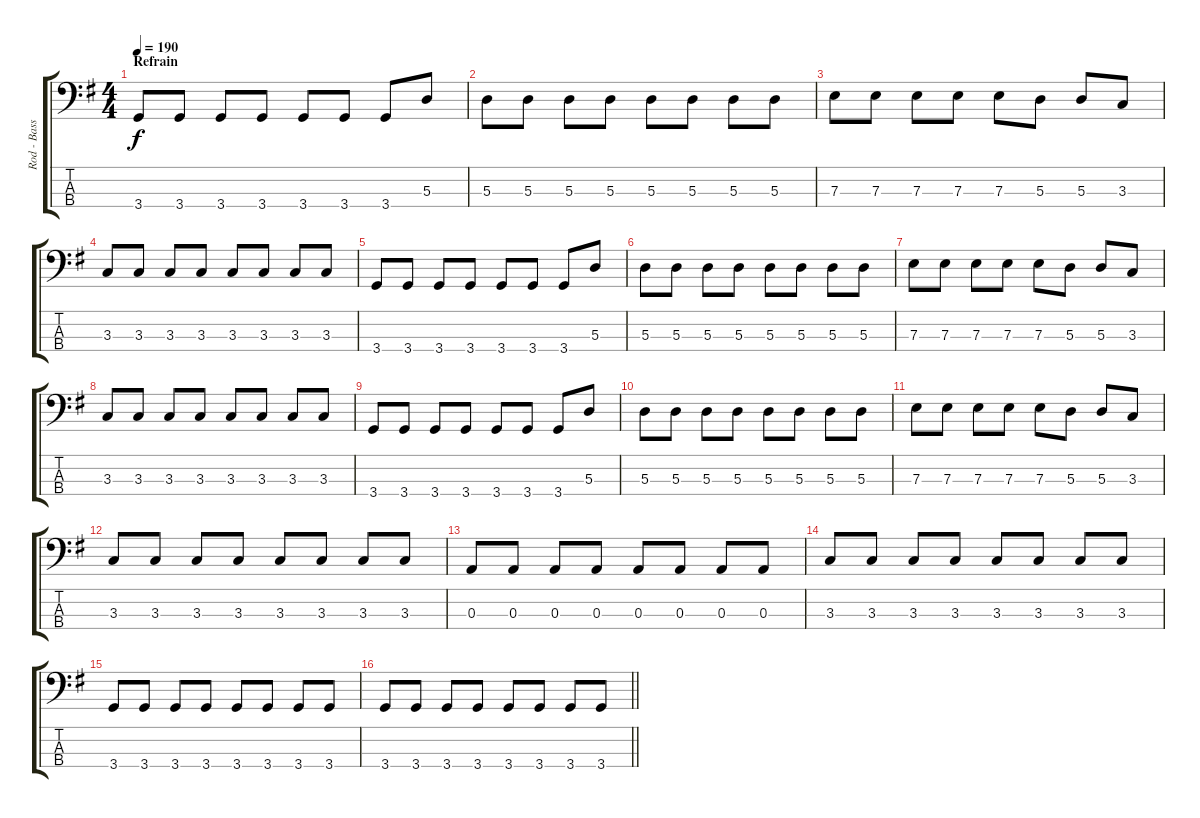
\track ("Rod - Bass" "Rod - Bass") {instrument electricbasspick}
\staff {score tabs}
\tuning (G2 D2 A1 E1) {hide}
\ts (4 4)
\section ("" "Refrain")
\tempo 190
\clef f4
\ks g
3.4.8{dy f} 3.4.8 3.4.8 3.4.8 3.4.8 3.4.8 3.4.8 5.3.8 |
5.3.8 5.3.8 5.3.8 5.3.8 5.3.8 5.3.8 5.3.8 5.3.8 |
7.3.8 7.3.8 7.3.8 7.3.8 7.3.8 5.3.8 5.3.8 3.3.8 |
3.3.8 3.3.8 3.3.8 3.3.8 3.3.8 3.3.8 3.3.8 3.3.8 |
3.4.8 3.4.8 3.4.8 3.4.8 3.4.8 3.4.8 3.4.8 5.3.8 |
5.3.8 5.3.8 5.3.8 5.3.8 5.3.8 5.3.8 5.3.8 5.3.8 |
7.3.8 7.3.8 7.3.8 7.3.8 7.3.8 5.3.8 5.3.8 3.3.8 |
3.3.8 3.3.8 3.3.8 3.3.8 3.3.8 3.3.8 3.3.8 3.3.8 |
3.4.8 3.4.8 3.4.8 3.4.8 3.4.8 3.4.8 3.4.8 5.3.8 |
5.3.8 5.3.8 5.3.8 5.3.8 5.3.8 5.3.8 5.3.8 5.3.8 |
7.3.8 7.3.8 7.3.8 7.3.8 7.3.8 5.3.8 5.3.8 3.3.8 |
3.3.8 3.3.8 3.3.8 3.3.8 3.3.8 3.3.8 3.3.8 3.3.8 |
0.3.8 0.3.8 0.3.8 0.3.8 0.3.8 0.3.8 0.3.8 0.3.8 |
3.3.8 3.3.8 3.3.8 3.3.8 3.3.8 3.3.8 3.3.8 3.3.8 |
3.4.8 3.4.8 3.4.8 3.4.8 3.4.8 3.4.8 3.4.8 3.4.8 |
\barLineRight lightlight
3.4.8 3.4.8 3.4.8 3.4.8 3.4.8 3.4.8 3.4.8 3.4.8
